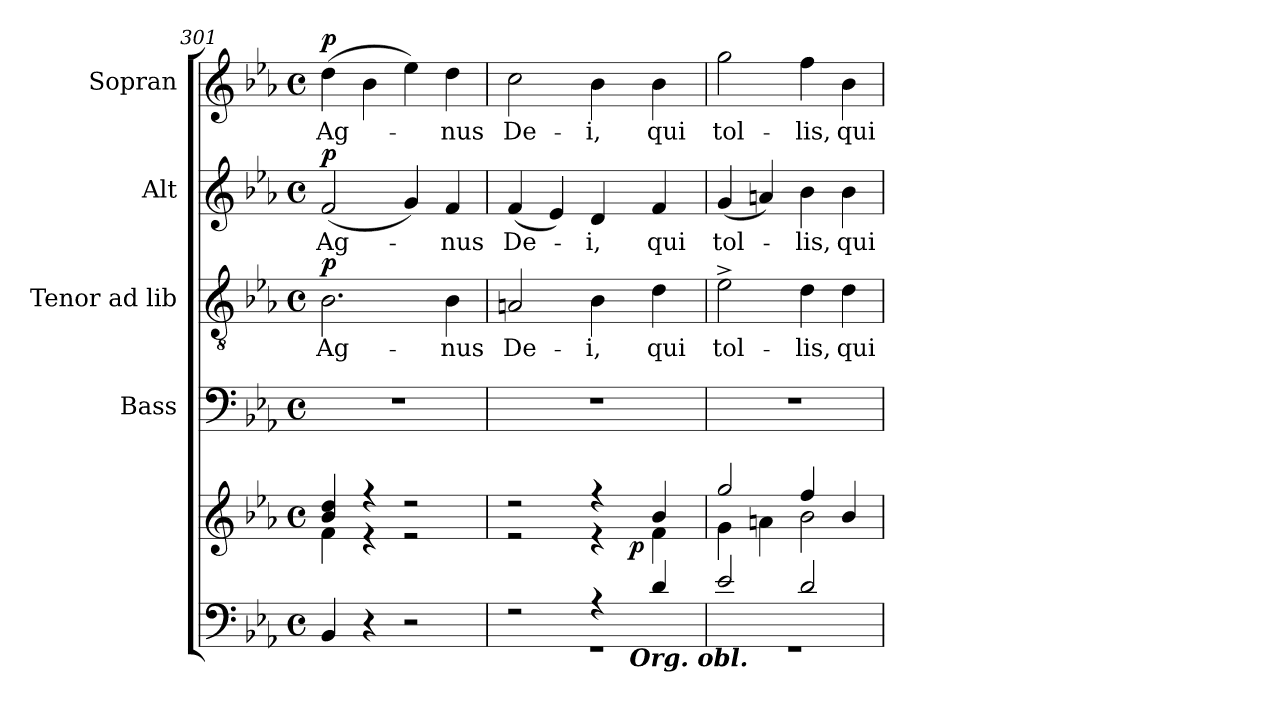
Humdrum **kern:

**kern	**kern	**dynam	**kern	**kern	**text	**dynam	**kern	**text	**dynam	**kern	**text	**dynam
*part5	*part5	*part5	*part4	*part3	*part3	*part3	*part2	*part2	*part2	*part1	*part1	*part1
*staff6	*staff5	*staff5/6	*staff4	*staff3	*staff3	*staff3	*staff2	*staff2	*staff2	*staff1	*staff1	*staff1
*	*	*	*I"Bass	*I"Tenor ad lib	*	*	*I"Alt	*	*	*I"Sopran	*	*
*	*	*	*I'B	*I'T	*	*	*I'A	*	*	*I'S	*	*
*clefF4	*clefG2	*	*clefF4	*clefGv2	*	*	*clefG2	*	*	*clefG2	*	*
*k[b-e-a-]	*k[b-e-a-]	*	*k[b-e-a-]	*k[b-e-a-]	*	*	*k[b-e-a-]	*	*	*k[b-e-a-]	*	*
*E-:	*E-:	*	*E-:	*E-:	*	*	*E-:	*	*	*E-:	*	*
*M4/4	*M4/4	*	*M4/4	*M4/4	*	*	*M4/4	*	*	*M4/4	*	*
*met(c)	*met(c)	*	*met(c)	*met(c)	*	*	*met(c)	*	*	*met(c)	*	*
=301	=301	=301	=301	=301	=301	=301	=301	=301	=301	=301	=301	=301
*	*^	*	*	*	*	*	*	*	*	*	*	*
!	!	!	!	!	!	!LO:LY:b	!LO:DY:a	!	!LO:LY:b	!LO:DY:a	!	!LO:LY:b	!LO:DY:a
4BB-/	4b-/ 4dd/	4f\	.	1r	2.B-\	Ag-	p	(<2f/	Ag-	p	(>4dd\	Ag-	p
4r	4r	4r	.	.	.	.	.	.	.	.	4b-\	.	.
2r	2r	2r	.	.	.	.	.	4g/)	.	.	4ee-\)	.	.
!	!	!	!	!	!	!LO:LY:b	!	!	!LO:LY:b	!	!	!LO:LY:b	!
.	.	.	.	.	4B-\	-nus	.	4f/	-nus	.	4dd\	-nus	.
=302	=302	=302	=302	=302	=302	=302	=302	=302	=302	=302	=302	=302	=302
*^	*	*	*	*	*	*	*	*	*	*	*	*	*
!	!	!	!	!	!	!	!LO:LY:b	!	!	!LO:LY:b	!	!	!LO:LY:b	!
*	*^	*	*^	*	*	*	*	*	*	*	*	*	*	*
2rF	1rGG	2ryy	2r	2r	2ryy	.	1r	2An/	De-	.	(<4f/	De-	.	2cc\	De-	.
.	.	.	.	.	.	.	.	.	.	.	4e-/)	.	.	.	.	.
!	!	!	!	!	!	!	!	!	!LO:LY:b	!	!	!LO:LY:b	!	!	!LO:LY:b	!
4rG	.	8ryy	4r	4r	8ryy	.	.	4B-\	-i,	.	4d/	-i,	.	4b-\	-i,	.
.	.	32ryy	.	.	32ryy	.	.	.	.	.	.	.	.	.	.	.
!	!	!LO:TX:b:Bi:t=Org. obl.	!	!	!	!	!	!	!	!	!	!	!	!	!	!
!	!	!	!	!	!	!LO:DY:b	!	!	!	!	!	!	!	!	!	!
.	.	4ryy	.	.	4ryy	p	.	.	.	.	.	.	.	.	.	.
!	!	!	!	!	!	!	!	!	!LO:LY:b	!	!	!LO:LY:b	!	!	!LO:LY:b	!
4d/	.	.	4b-/	4f\	.	.	.	4d\	qui	.	4f/	qui	.	4b-\	qui	.
.	.	16.ryy	.	.	16.ryy	.	.	.	.	.	.	.	.	.	.	.
=303	=303	=303	=303	=303	=303	=303	=303	=303	=303	=303	=303	=303	=303	=303	=303	=303
!	!	!	!	!	!	!	!	!	!LO:LY:b	!	!	!LO:LY:b	!	!	!LO:LY:b	!
*	*v	*v	*	*	*	*	*	*	*	*	*	*	*	*	*	*
*	*	*	*v	*v	*	*	*	*	*	*	*	*	*	*	*
2e-/	1rGG	2gg/	4g\	.	1r	2e-^>\	tol-	.	(<4g/	tol-	.	2gg\	tol-	.
.	.	.	4an\	.	.	.	.	.	4an/)	.	.	.	.	.
!	!	!	!	!	!	!	!LO:LY:b	!	!	!LO:LY:b	!	!	!LO:LY:b	!
2d/	.	4ff/	2b-\	.	.	4d\	-lis,	.	4b-\	-lis,	.	4ff\	-lis,	.
!	!	!	!	!	!	!	!LO:LY:b	!	!	!LO:LY:b	!	!	!LO:LY:b	!
.	.	4b-/	.	.	.	4d\	qui	.	4b-\	qui	.	4b-\	qui	.
*v	*v	*	*	*	*	*	*	*	*	*	*	*	*	*
*	*v	*v	*	*	*	*	*	*	*	*	*	*	*
=	=	=	=	=	=	=	=	=	=	=	=	=
*-	*-	*-	*-	*-	*-	*-	*-	*-	*-	*-	*-	*-
